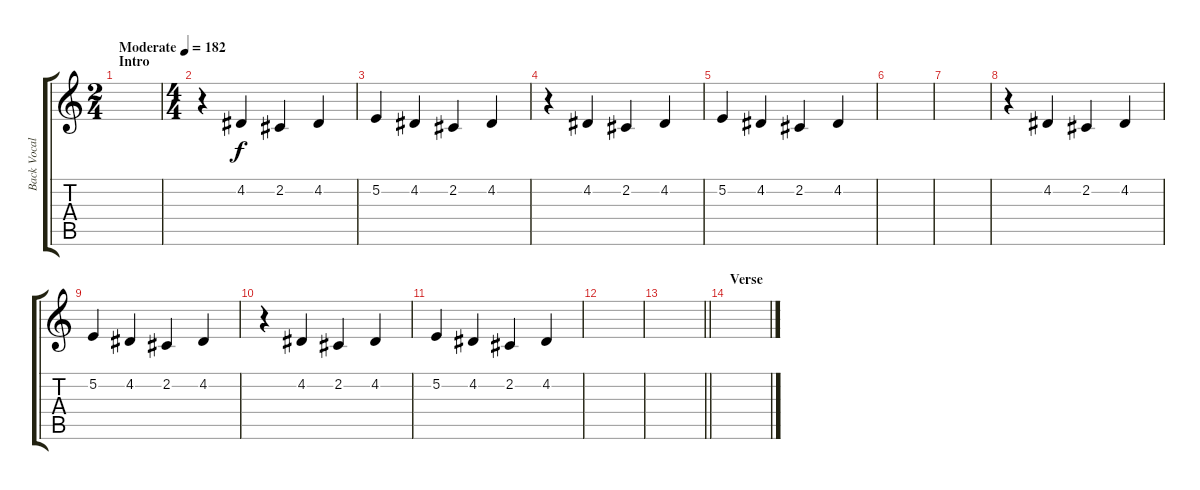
\track ("Back Vocals" "Back Vocal") {instrument tenorsax}
\staff {score tabs}
\tuning (E4 B3 G3 D3 A2 E2) {hide}
\ts (2 4)
\section ("" "Intro")
\tempo (182 "Moderate")
\clef g2
\ks c
|
\ts (4 4)
r.4 4.2.4 2.2.4 4.2.4 |
5.2.4 4.2.4 2.2.4 4.2.4 |
r.4 4.2.4 2.2.4 4.2.4 |
5.2.4 4.2.4 2.2.4 4.2.4 |
|
|
r.4 4.2.4 2.2.4 4.2.4 |
5.2.4 4.2.4 2.2.4 4.2.4 |
r.4 4.2.4 2.2.4 4.2.4 |
5.2.4 4.2.4 2.2.4 4.2.4 |
|
\barLineRight lightlight
|
\section ("" "Verse")
